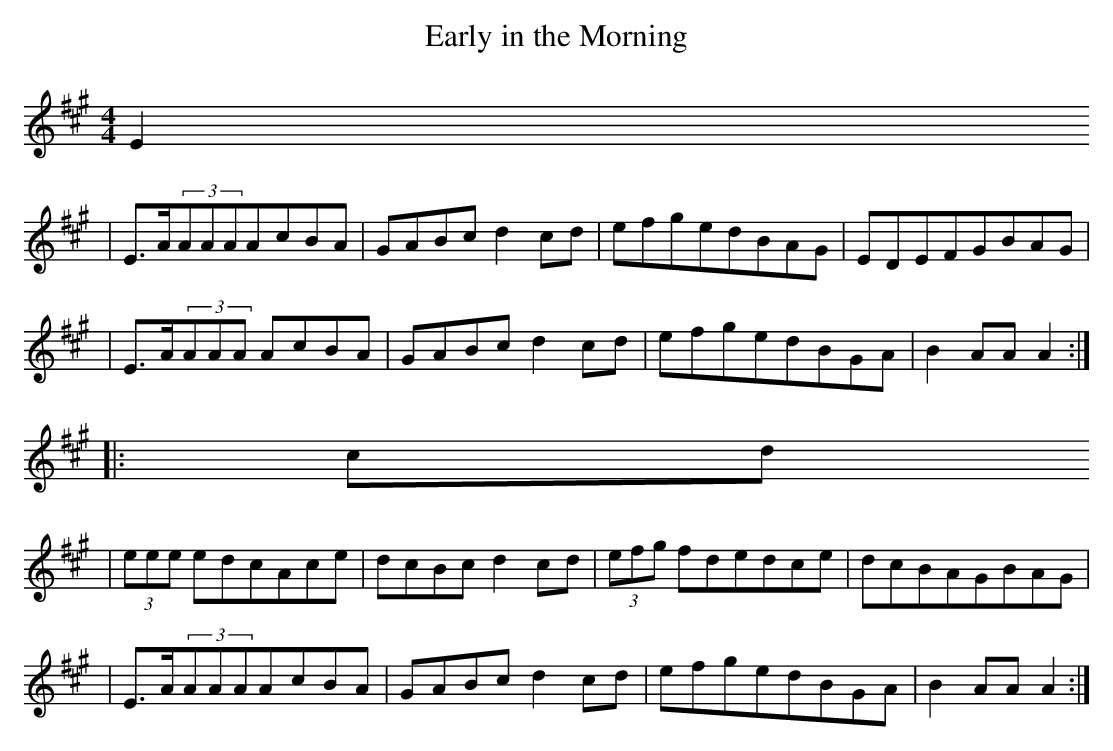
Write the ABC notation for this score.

X:1
T: Early in the Morning
M: 4/4
L: 1/8
K: A
E2
| E>A(3AAAA-cBA | GABcd2c-d | efgedBAG | EDEFGBAG |
| E>A(3AAA A-cBA | GABcd2c-d | efgedBGA | B2AAA2 :|
|: c-d
| (3eee edcAce | dcBcd2c-d | (3efg fdedce | dcBAGBAG |
| E>A(3AAAA-cBA | GABcd2c-d | efgedBGA | B2AAA2 :|
